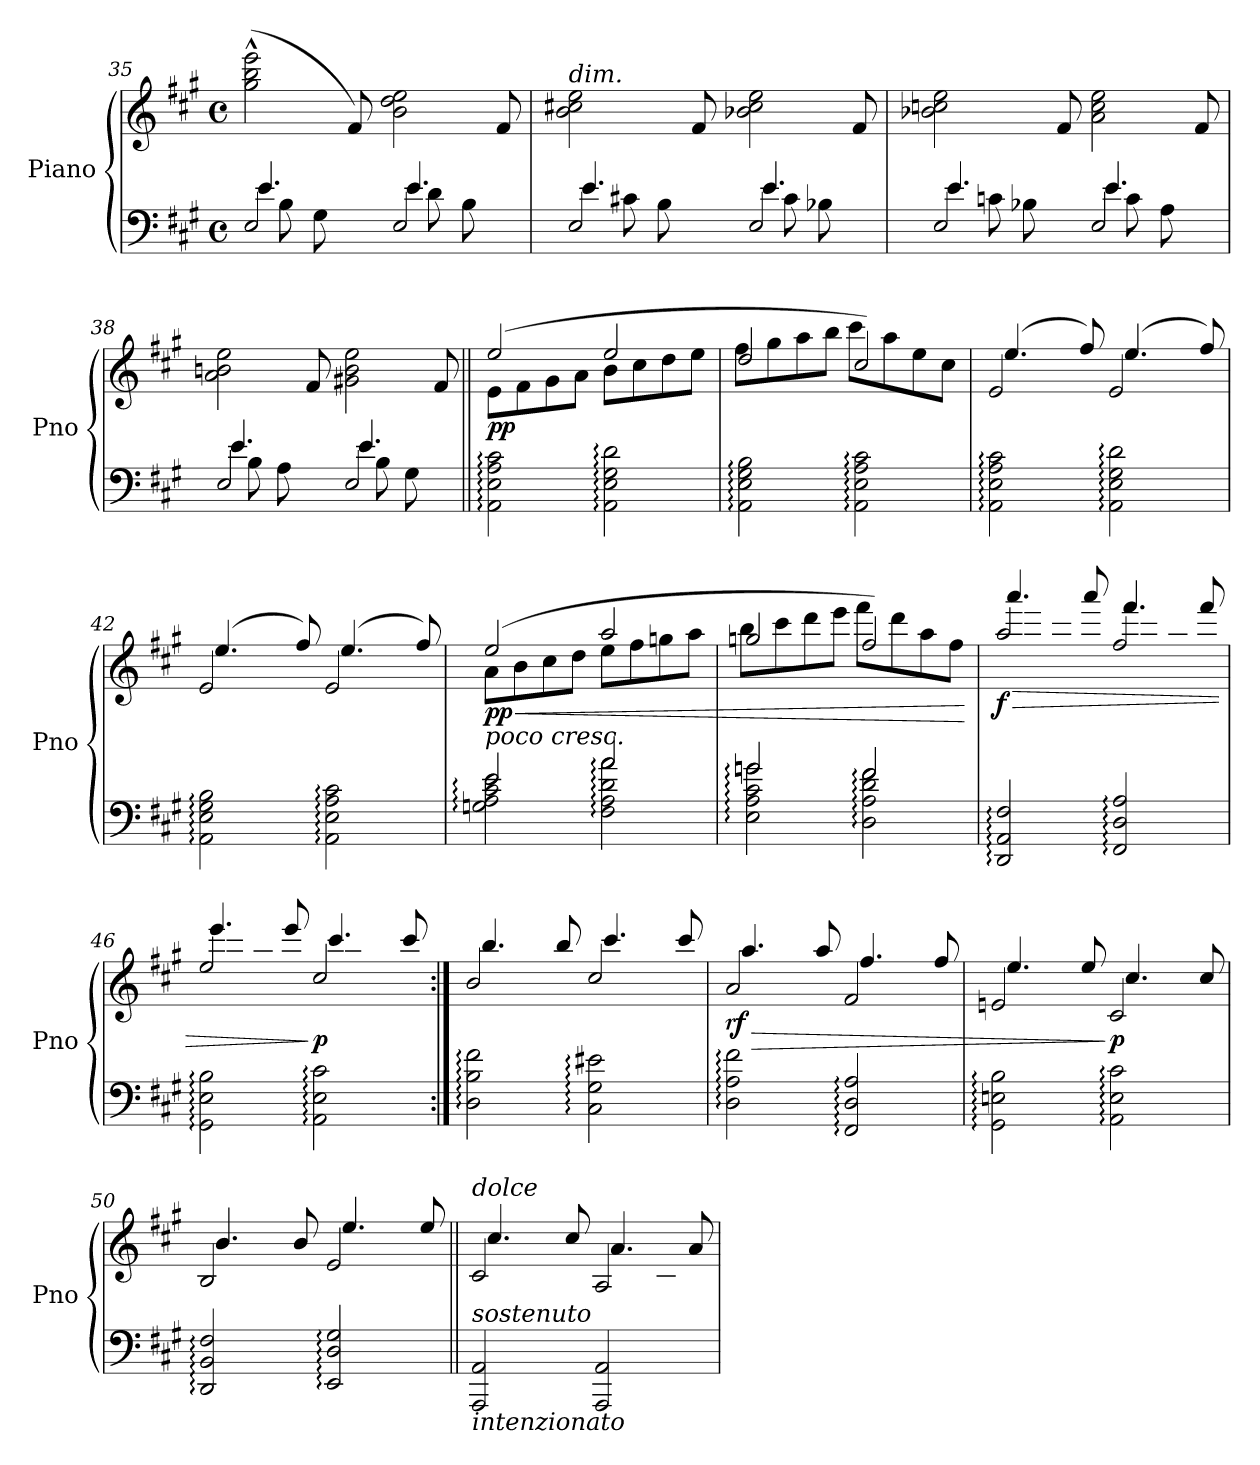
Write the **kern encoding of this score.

**kern	**kern	**dynam
*part1	*part1	*part1
*staff2	*staff1	*staff1/2
*I"Piano	*	*
*I'Pno	*	*
*clefF4	*clefG2	*
*k[f#c#g#]	*k[f#c#g#]	*
*M4/4	*M4/4	*
*met(c)	*met(c)	*
=35	=35	=35
*^	*^	*
*	*^	*	*^	*
2E/	8e\Lyy	(4.e/	(2gg#\^^ 2bb\^^ 2eee\^^	4.ryy	4.ryy	.
.	8B\	.	.	.	.	.
.	8G#\	.	.	.	.	.
.	8ryy	8ryy	.	8fn\J	8f/)	.
2E/	8e\Lyy	(4.e/	2b\ 2dd\ 2ee\)	4.ryy	4.ryy	.
.	8d\	.	.	.	.	.
.	8B\	.	.	.	.	.
.	8ryy	8ryy	.	8f\J	8f/)	.
=36	=36	=36	=36	=36	=36	=36
!	!	!	!LO:TX:a:i:t=dim.	!	!	!
2E/	8e\Lyy	(4.e/	2b\ 2cc#X\ 2ee\	4.ryy	4.ryy	.
.	8c#X\	.	.	.	.	.
.	8B\	.	.	.	.	.
.	8ryy	8ryy	.	8fn\J	8f/)	.
2E/	8e\Lyy	(4.e/	2b-X\ 2cc#\ 2ee\	4.ryy	4.ryy	.
.	8c#\	.	.	.	.	.
.	8B-X\	.	.	.	.	.
.	8ryy	8ryy	.	8f\J	8f/)	.
!!LO:LB:g=z	!!	!!
=37	=37	=37	=37	=37	=37	=37
2E/	8e\Lyy	(4.e/	2b-X\ 2ccn\ 2ee\	4.ryy	4.ryy	.
.	8cn\	.	.	.	.	.
.	8B-X\	.	.	.	.	.
.	8ryy	8ryy	.	8fn\J	8f/)	.
2E/	8e\Lyy	(4.e/	2a\ 2cc\ 2ee\	4.ryy	4.ryy	.
.	8c\	.	.	.	.	.
.	8A\	.	.	.	.	.
.	8ryy	8ryy	.	8f\J	8f/)	.
=38	=38	=38	=38	=38	=38	=38
2E/	8e\Lyy	(4.e/	2a\ 2bn\ 2ee\	4.ryy	4.ryy	.
.	8B\	.	.	.	.	.
.	8A\	.	.	.	.	.
.	8ryy	8ryy	.	8fn\J	8f/)	.
2E/	8e\Lyy	(4.e/	2g#X\ 2b\ 2ee\	4.ryy	4.ryy	.
.	8B\	.	.	.	.	.
.	8G#\	.	.	.	.	.
.	8ryy	8ryy	.	8f\J	8f/)	.
=39||	=39||	=39||	=39||	=39||	=39||	=39||
!	!	!	!	!	!	!LO:DY:b
*v	*v	*v	*	*	*	*
*	*	*v	*v	*
2AA\: 2E\: 2A\: 2c#\:	(2ee/	8e\L	pp
.	.	8f#\	.
.	.	8g#\	.
.	.	8a\J	.
2AA\: 2E\: 2G#\: 2d\:	2ee/	8b\L	.
.	.	8cc#\	.
.	.	8dd\	.
.	.	8ee\J	.
=40	=40	=40	=40
2AA\: 2E\: 2G#\: 2B\:	2dd/	8ff#\L	.
.	.	8gg#\	.
.	.	8aa\	.
.	.	8bb\J	.
2AA\: 2E\: 2A\: 2c#\:	2cc#/)	8ccc#\L	.
.	.	8aa\	.
.	.	8ee\	.
.	.	8cc#\J	.
!!LO:PB:g=z
=41	=41	=41	=41
*	*	*^	*
2AA\: 2E\: 2A\: 2c#\:	2e/	8ee\Lyy	(4.ee/	.
.	.	8cc#\	.	.
.	.	8a\	.	.
.	.	8ff#\J	8ff#/)	.
2AA\: 2E\: 2G#\: 2d\:	2e/	8ee\Lyy	(4.ee/	.
.	.	8b\	.	.
.	.	8g#\	.	.
.	.	8ff#\J	8ff#/)	.
=42	=42	=42	=42	=42
2AA\: 2E\: 2G#\: 2B\:	2e/	8ee\Lyy	(4.ee/	.
.	.	8dd\	.	.
.	.	8b\	.	.
.	.	8ff#\J	8ff#/)	.
2AA\: 2E\: 2A\: 2c#\:	2e/	8ee\Lyy	(4.ee/	.
.	.	8cc#\	.	.
.	.	8a\	.	.
.	.	8ff#\J	8ff#/)	.
=43	=43	=43	=43	=43
*^	*	*	*	*
!	!	!LO:TX:b:i:t=poco cresc.	!	!	!
!	!	!	!	!	!LO:HP:b
!	!	!	!	!	!LO:DY:n=1:b
*	*	*	*v	*v	*
2e/	2Gn\: 2A\: 2c#\: 2e\:	(2ee/	8a\L	< pp
.	.	.	8b\	.
.	.	.	8cc#\	.
.	.	.	8dd\J	.
2a/	2F#\: 2A\: 2d\: 2a\:	2aa/	8ee\L	.
.	.	.	8ff#\	.
.	.	.	8ggn\	.
.	.	.	8aa\J	.
=44	=44	=44	=44	=44
2gn/	2E\: 2A\: 2c#\: 2gn\:	2ggn/	8bb\L	.
.	.	.	8ccc#\	.
.	.	.	8ddd\	.
.	.	.	8eee\J	.
2f#/	2D\: 2A\: 2d\: 2f#\:	2ff#/)	8fff#\L	.
.	.	.	8ddd\	.
.	.	.	8aa\	.
.	.	.	8ff#\J	.
*v	*v	*	*	*
*	*v	*v	*
.	.	[
!!LO:LB:g=z
=45	=45	=45
!	!	!LO:HP:b
*	*^	*
*	*	*^	*
!	!	!	!	!LO:DY:n=1:b
2DD/: 2AA/: 2F#/:	2aa/	8aaa\Lyy	4.aaa/	> f
.	.	8fff#\	.	.
.	.	8ddd\	.	.
.	.	8aaa\J	8aaa/	.
2FF#/: 2D/: 2A/:	2ff#/	8fff#\Lyy	4.fff#/	.
.	.	8ddd\	.	.
.	.	8aa\	.	.
.	.	8fff#\J	8fff#/	.
=46	=46	=46	=46	=46
2GG#\: 2E\: 2B\:	2ee/	8eee\Lyy	4.eee/	.
.	.	8ddd\	.	.
.	.	8bb\	.	.
.	.	8eee\J	8eee/	.
!	!	!	!	!LO:DY:n=1:b
2AA\: 2E\: 2c#\:	2cc#/	8ccc#\Lyy	4.ccc#/	] p
.	.	8aa\	.	.
.	.	8ee\	.	.
.	.	8ccc#\J	8ccc#/	.
=47:|!	=47:|!	=47:|!	=47:|!	=47:|!
2D\: 2B\: 2f#\:	2b/	8bb\Lyy	4.bb/	.
.	.	8dd\	.	.
.	.	8b\	.	.
.	.	8bb\J	8bb/	.
2C#\: 2G#\: 2e#X\:	2cc#/	8ccc#\Lyy	4.ccc#/	.
.	.	8gg#\	.	.
.	.	8ee#X\	.	.
.	.	8ccc#\J	8ccc#/	.
!!LO:LB:g=z	!!	!!
=48	=48	=48	=48	=48
!	!	!	!	!LO:HP:b
!	!	!	!	!LO:DY:n=1:b
2D\: 2A\: 2f#\:	2a/	8aa\Lyy	4.aa/	> rf
.	.	8ff#\	.	.
.	.	8dd\	.	.
.	.	8aa\J	8aa/	.
2FF#/: 2D/: 2A/:	2f#/	8ff#\Lyy	4.ff#/	.
.	.	8dd\	.	.
.	.	8a\	.	.
.	.	8ff#\J	8ff#/	.
=49	=49	=49	=49	=49
2GG#\: 2En\: 2B\:	2en/	8een\Lyy	4.ee/	.
.	.	8cc#\	.	.
.	.	8a\	.	.
.	.	8ee\J	8ee/	.
!	!	!	!	!LO:DY:n=1:b
2AA\: 2E\: 2c#\:	2c#/	8cc#\Lyy	4.cc#/	] p
.	.	8a\	.	.
.	.	8e\	.	.
.	.	8cc#\J	8cc#/	.
=50	=50	=50	=50	=50
2DD/: 2BB/: 2F#/:	2B/	8b\Lyy	4.b/	.
.	.	8a\	.	.
.	.	8f#\	.	.
.	.	8b\J	8b/	.
2EE/: 2D/: 2G#/:	2e/	8ee\Lyy	4.ee/	.
.	.	8b\	.	.
.	.	8g#\	.	.
.	.	8ee\J	8ee/	.
=51||	=51||	=51||	=51||	=51||
!	!LO:TX:a:i:t=dolce	!	!	!
!LO:TX:a:i:t=sostenuto	!	!	!	!
!LO:TX:b:i:t=intenzionato	!	!	!	!
2AAA/ 2AA/	2c#/	8cc#\Lyy	4.cc#/	.
.	.	8a\	.	.
.	.	8e\	.	.
.	.	8cc#\J	8cc#/	.
2AAA/ 2AA/	2A/	8a\Lyy	4.a/	.
.	.	8e\	.	.
.	.	8c#\	.	.
.	.	8a\J	8a/	.
*	*v	*v	*v	*
=	=	=
*-	*-	*-
